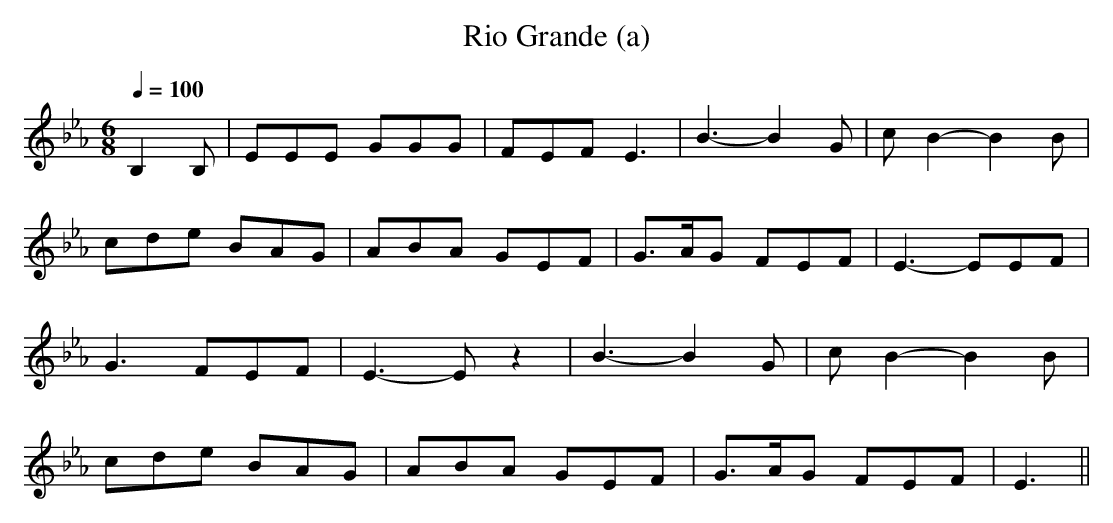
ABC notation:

X:1
T:Rio Grande (a)
M:6/8
L:1/8
Q:1/4=100
K:Eb
B,2B,|\
EEE GGG|FEF E3 |B3-  B2G|cB2- B2B|
cde BAG|ABA GEF|G>AG FEF|E3-  EEF|
G3  FEF|E3- Ez2|B3-  B2G|cB2- B2B|
cde BAG|ABA GEF|G>AG FEF|E3 ||
